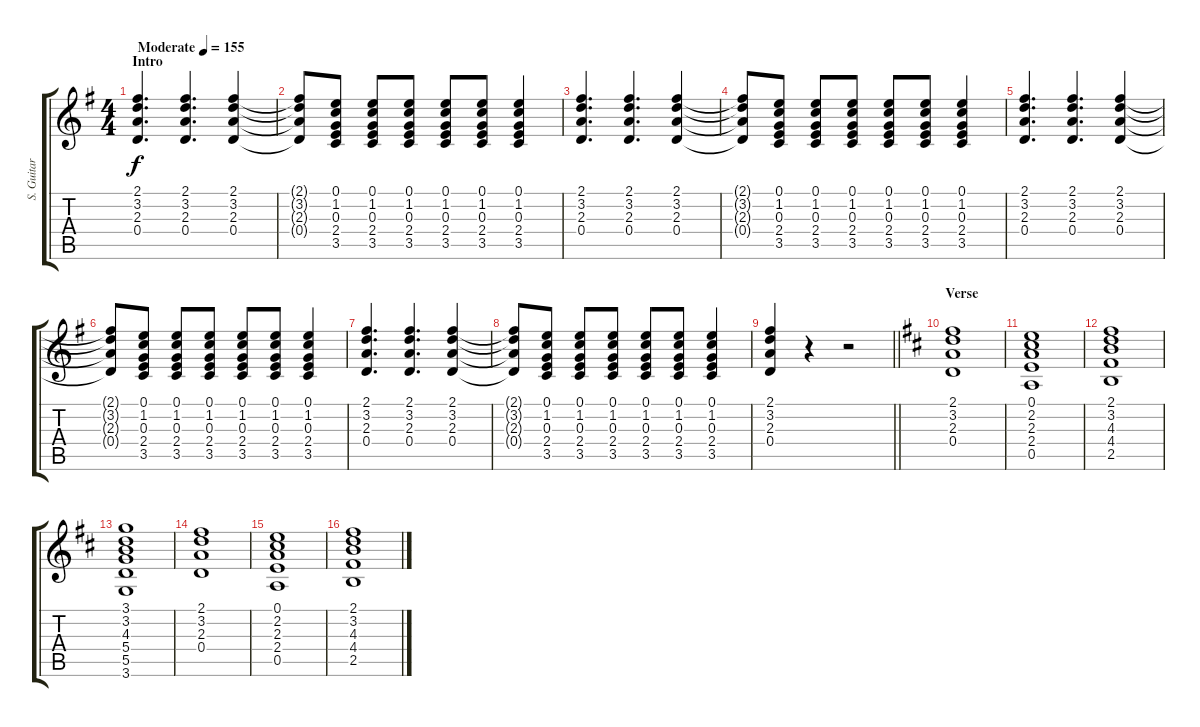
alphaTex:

\track ("S. Guitar" "S. Guitar") {instrument overdrivenguitar}
\staff {score tabs}
\tuning (E4 B3 G3 D3 A2 E2) {hide}
\ts (4 4)
\section ("" "Intro")
\tempo (155 "Moderate")
\clef g2
\ks g
(2.1 3.2 2.3 0.4).4{d dy f instrument overdrivenguitar} (2.1 3.2 2.3 0.4).4{d} (2.1 3.2 2.3 0.4).4 |
(2.1{t} 3.2{t} 2.3{t} 0.4{t}).8 (0.1 1.2 0.3 2.4 3.5).8 (0.1 1.2 0.3 2.4 3.5).8 (0.1 1.2 0.3 2.4 3.5).8 (0.1 1.2 0.3 2.4 3.5).8 (0.1 1.2 0.3 2.4 3.5).8 (0.1 1.2 0.3 2.4 3.5).4 |
(2.1 3.2 2.3 0.4).4{d} (2.1 3.2 2.3 0.4).4{d} (2.1 3.2 2.3 0.4).4 |
(2.1{t} 3.2{t} 2.3{t} 0.4{t}).8 (0.1 1.2 0.3 2.4 3.5).8 (0.1 1.2 0.3 2.4 3.5).8 (0.1 1.2 0.3 2.4 3.5).8 (0.1 1.2 0.3 2.4 3.5).8 (0.1 1.2 0.3 2.4 3.5).8 (0.1 1.2 0.3 2.4 3.5).4 |
(2.1 3.2 2.3 0.4).4{d} (2.1 3.2 2.3 0.4).4{d} (2.1 3.2 2.3 0.4).4 |
(2.1{t} 3.2{t} 2.3{t} 0.4{t}).8 (0.1 1.2 0.3 2.4 3.5).8 (0.1 1.2 0.3 2.4 3.5).8 (0.1 1.2 0.3 2.4 3.5).8 (0.1 1.2 0.3 2.4 3.5).8 (0.1 1.2 0.3 2.4 3.5).8 (0.1 1.2 0.3 2.4 3.5).4 |
(2.1 3.2 2.3 0.4).4{d} (2.1 3.2 2.3 0.4).4{d} (2.1 3.2 2.3 0.4).4 |
(2.1{t} 3.2{t} 2.3{t} 0.4{t}).8 (0.1 1.2 0.3 2.4 3.5).8 (0.1 1.2 0.3 2.4 3.5).8 (0.1 1.2 0.3 2.4 3.5).8 (0.1 1.2 0.3 2.4 3.5).8 (0.1 1.2 0.3 2.4 3.5).8 (0.1 1.2 0.3 2.4 3.5).4 |
\barLineRight lightlight
(2.1 3.2 2.3 0.4).4 r.4 r.2 |
\section ("" "Verse")
\ks d
(2.1 3.2 2.3 0.4).1 |
(0.1 2.2 2.3 2.4 0.5).1 |
(2.1 3.2 4.3 4.4 2.5).1 |
(3.1 3.2 4.3 5.4 5.5 3.6).1 |
(2.1 3.2 2.3 0.4).1 |
(0.1 2.2 2.3 2.4 0.5).1 |
(2.1 3.2 4.3 4.4 2.5).1
